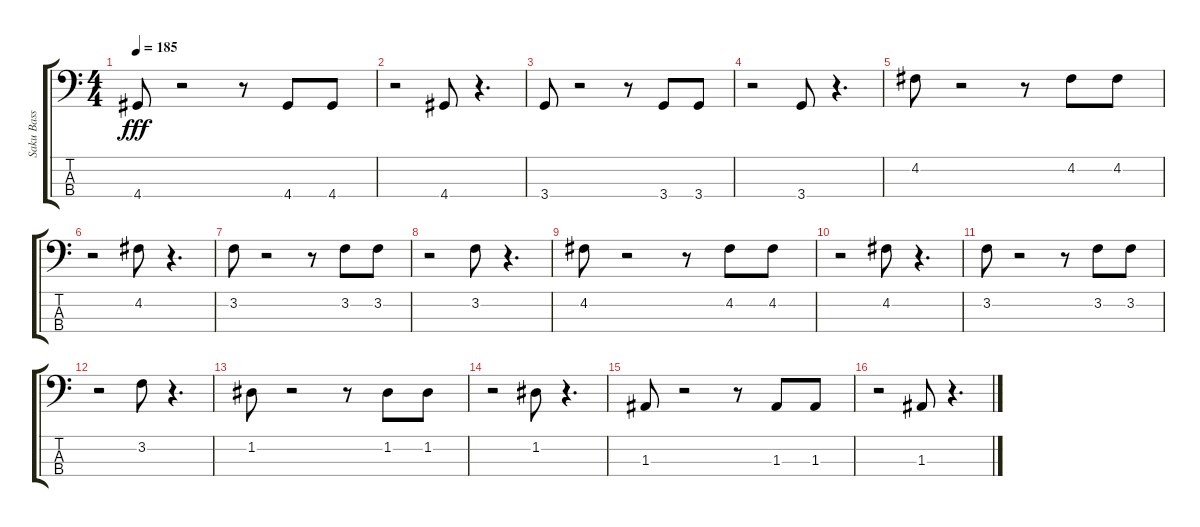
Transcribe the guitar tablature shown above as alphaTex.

\track ("Saku Bass [ Jazz Guitar ]" "Saku Bass ") {instrument electricguitarjazz}
\staff {score tabs}
\tuning (G2 D2 A1 E1) {hide}
\ts (4 4)
\tempo 185
\clef f4
\ks c
4.4.8{dy fff} r.2 r.8 4.4.8 4.4.8 |
r.2 4.4.8 r.4{d} |
3.4.8 r.2 r.8 3.4.8 3.4.8 |
r.2 3.4.8 r.4{d} |
4.2.8 r.2 r.8 4.2.8 4.2.8 |
r.2 4.2.8 r.4{d} |
3.2.8 r.2 r.8 3.2.8 3.2.8 |
r.2 3.2.8 r.4{d} |
4.2.8 r.2 r.8 4.2.8 4.2.8 |
r.2 4.2.8 r.4{d} |
3.2.8 r.2 r.8 3.2.8 3.2.8 |
r.2 3.2.8 r.4{d} |
1.2.8 r.2 r.8 1.2.8 1.2.8 |
r.2 1.2.8 r.4{d} |
1.3.8 r.2 r.8 1.3.8 1.3.8 |
r.2 1.3.8 r.4{d}
